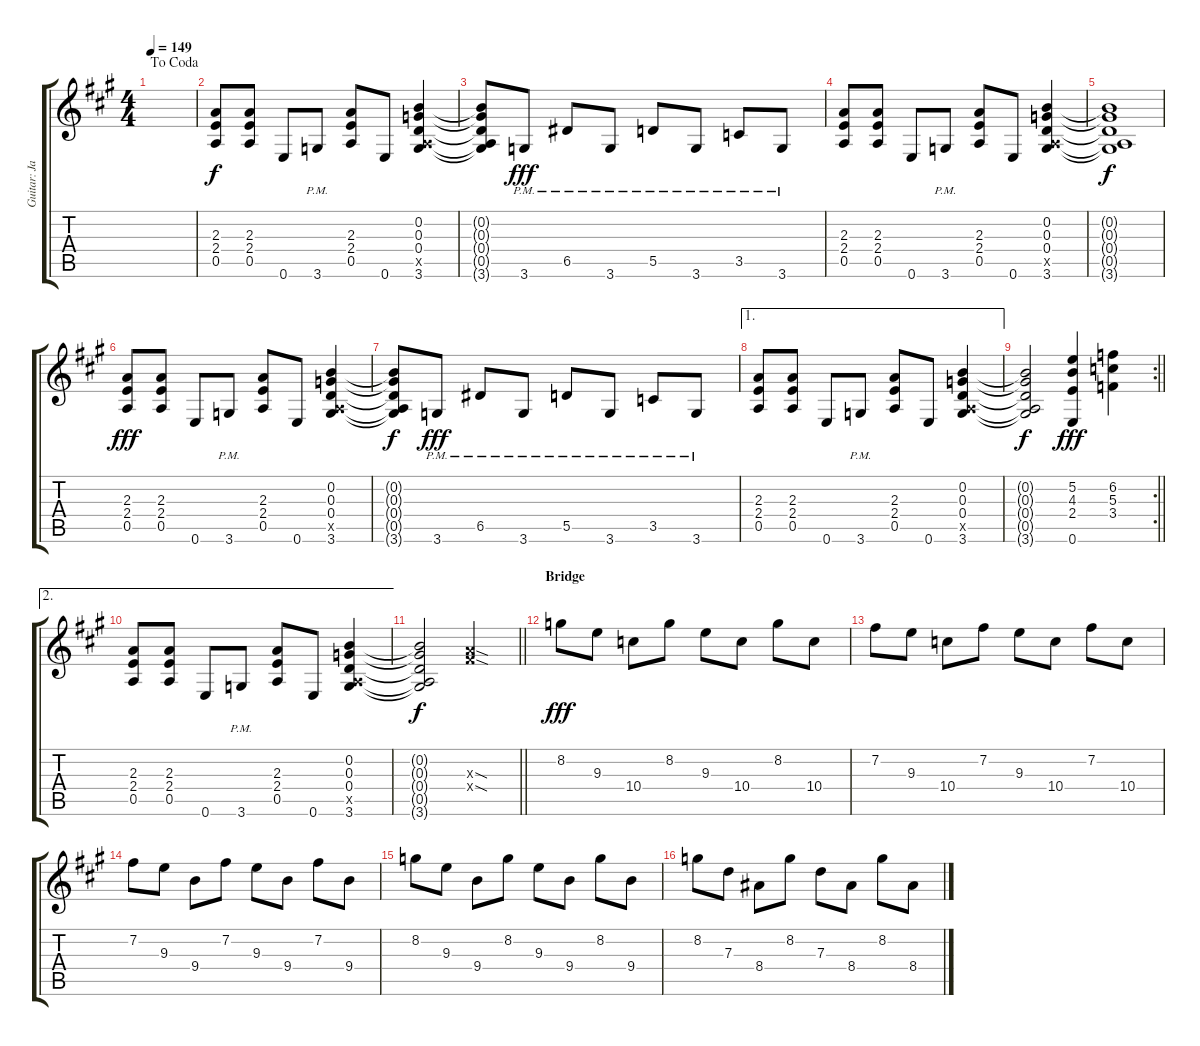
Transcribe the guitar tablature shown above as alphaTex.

\track ("Guitar: Jake II" "Guitar: Ja") {instrument overdrivenguitar}
\staff {score tabs}
\tuning (E4 B3 G3 D3 A2 E2) {hide}
\ts (4 4)
\jump dacoda
\tempo 149
\clef g2
\ks a
|
(2.3 2.4 0.5).8{instrument overdrivenguitar} (2.3 2.4 0.5).8 0.6.8 3.6{pm}.8 (2.3 2.4 0.5).8 0.6.8 (0.2 0.3 0.4 0.5{x} 3.6).4 |
(0.2{t} 0.3{t} 0.4{t} 0.5{t} 3.6{t}).8{dy f} 3.6{pm}.8{dy fff} 6.5{pm}.8 3.6{pm}.8 5.5{pm}.8 3.6{pm}.8 3.5{pm}.8 3.6{pm}.8 |
(2.3 2.4 0.5).8 (2.3 2.4 0.5).8 0.6.8 3.6{pm}.8 (2.3 2.4 0.5).8 0.6.8 (0.2 0.3 0.4 0.5{x} 3.6).4 |
(0.2{t} 0.3{t} 0.4{t} 0.5{t} 3.6{t}).1{dy f} |
(2.3 2.4 0.5).8{dy fff} (2.3 2.4 0.5).8 0.6.8 3.6{pm}.8 (2.3 2.4 0.5).8 0.6.8 (0.2 0.3 0.4 0.5{x} 3.6).4 |
(0.2{t} 0.3{t} 0.4{t} 0.5{t} 3.6{t}).8{dy f} 3.6{pm}.8{dy fff} 6.5{pm}.8 3.6{pm}.8 5.5{pm}.8 3.6{pm}.8 3.5{pm}.8 3.6{pm}.8 |
\ae 1
(2.3 2.4 0.5).8 (2.3 2.4 0.5).8 0.6.8 3.6{pm}.8 (2.3 2.4 0.5).8 0.6.8 (0.2 0.3 0.4 0.5{x} 3.6).4 |
\rc 2
\barLineRight lightlight
(0.2{t} 0.3{t} 0.4{t} 0.5{t} 3.6{t}).2{dy f} (5.2 4.3 2.4 0.6).4{dy fff} (6.2 5.3 3.4).4 |
\ae 2
(2.3 2.4 0.5).8 (2.3 2.4 0.5).8 0.6.8 3.6{pm}.8 (2.3 2.4 0.5).8 0.6.8 (0.2 0.3 0.4 0.5{x} 3.6).4 |
\barLineRight lightlight
(0.2{t} 0.3{t} 0.4{t} 0.5{t} 3.6{t}).2{dy f} (2.3{sod x} 4.4{sod x}).2 |
\section ("" "Bridge")
8.2.8{dy fff} 9.3.8 10.4.8 8.2.8 9.3.8 10.4.8 8.2.8 10.4.8 |
7.2.8 9.3.8 10.4.8 7.2.8 9.3.8 10.4.8 7.2.8 10.4.8 |
7.2.8 9.3.8 9.4.8 7.2.8 9.3.8 9.4.8 7.2.8 9.4.8 |
8.2.8 9.3.8 9.4.8 8.2.8 9.3.8 9.4.8 8.2.8 9.4.8 |
8.2.8 7.3.8 8.4.8 8.2.8 7.3.8 8.4.8 8.2.8 8.4.8
